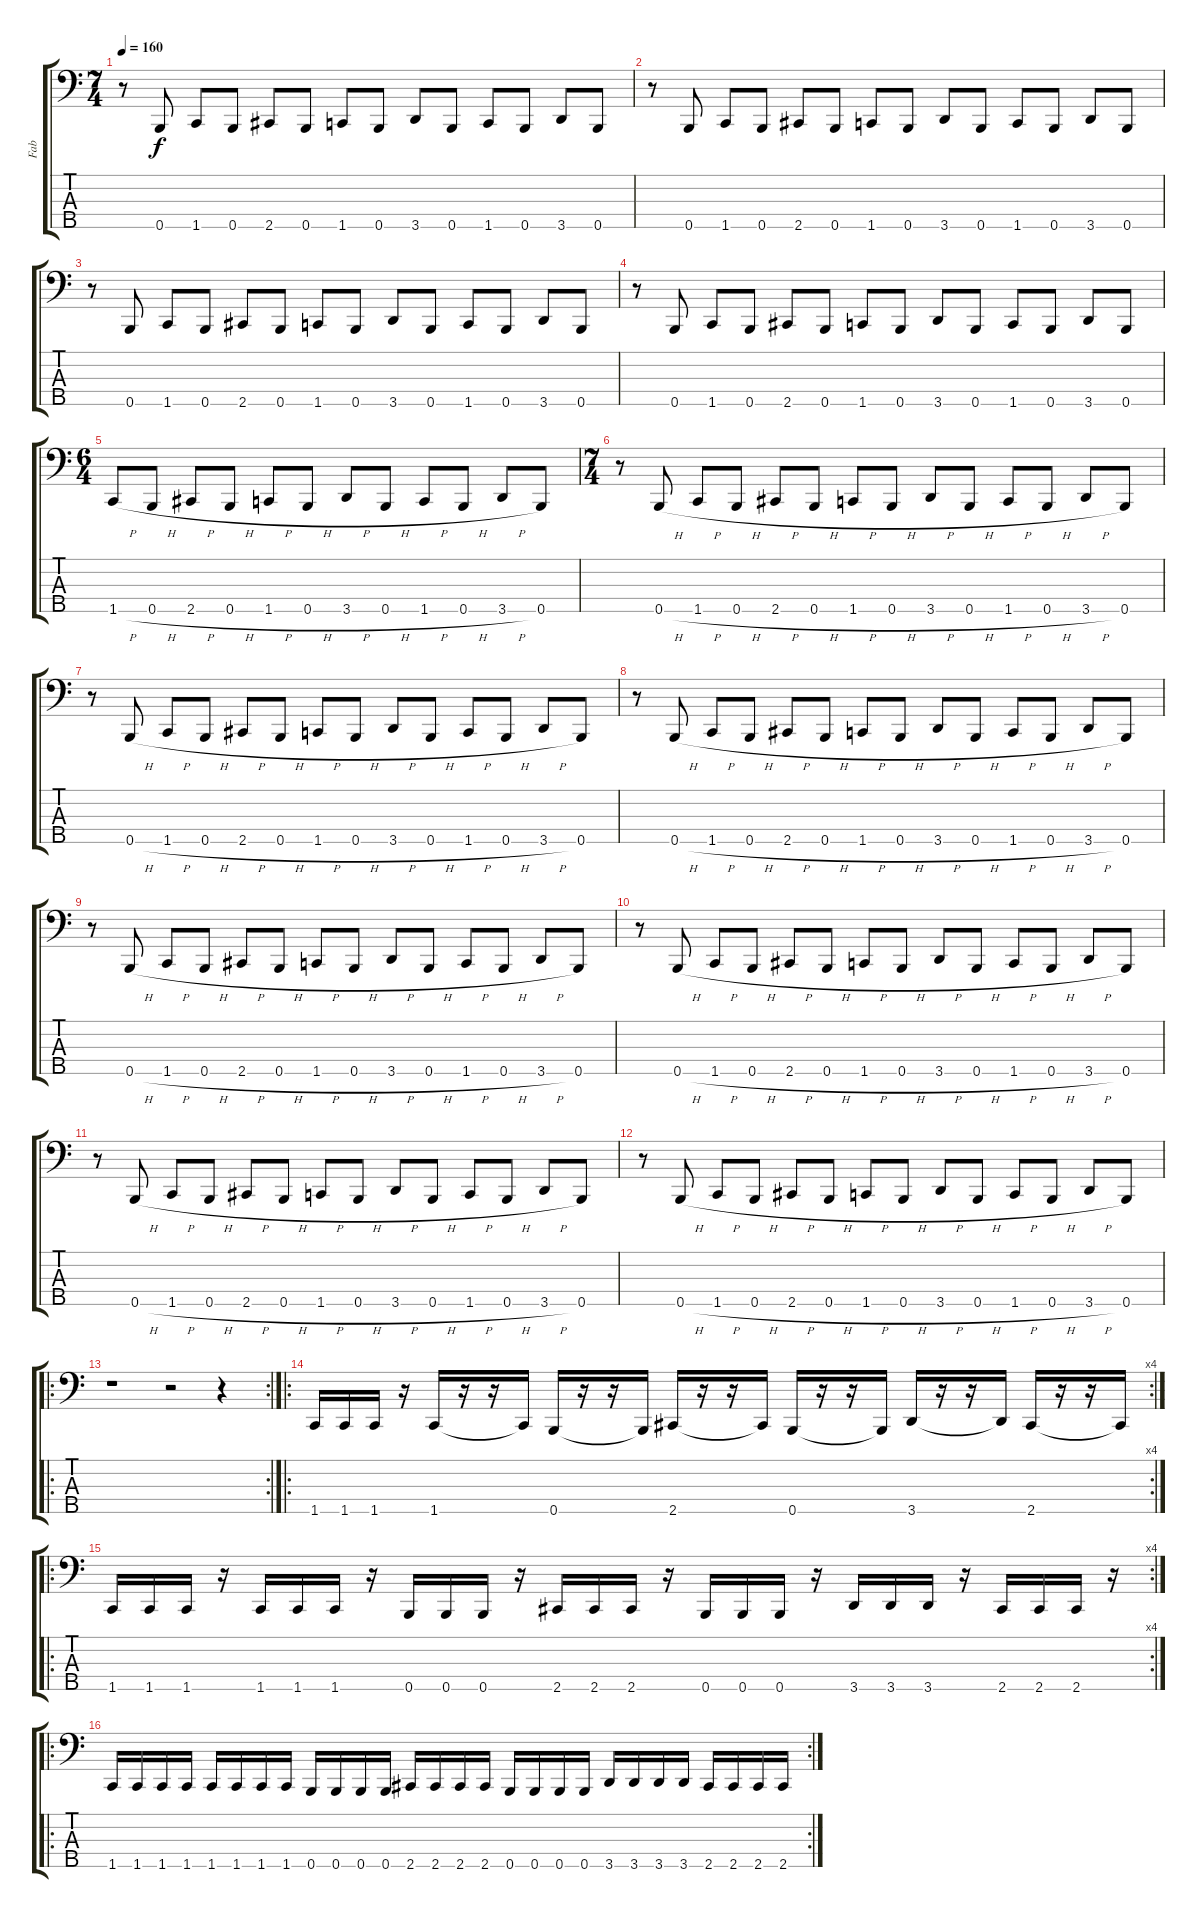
\track ("Fab" "Fab") {instrument electricbassfinger}
\staff {score tabs}
\tuning (G2 D2 A1 E1 B0) {hide}
\ts (7 4)
\tempo 160
\clef f4
\ks c
r.8{dy f} 0.5.8 1.5.8 0.5.8 2.5.8 0.5.8 1.5.8 0.5.8 3.5.8 0.5.8 1.5.8 0.5.8 3.5.8 0.5.8 |
r.8 0.5.8 1.5.8 0.5.8 2.5.8 0.5.8 1.5.8 0.5.8 3.5.8 0.5.8 1.5.8 0.5.8 3.5.8 0.5.8 |
r.8 0.5.8 1.5.8 0.5.8 2.5.8 0.5.8 1.5.8 0.5.8 3.5.8 0.5.8 1.5.8 0.5.8 3.5.8 0.5.8 |
r.8 0.5.8 1.5.8 0.5.8 2.5.8 0.5.8 1.5.8 0.5.8 3.5.8 0.5.8 1.5.8 0.5.8 3.5.8 0.5.8 |
\ts (6 4)
1.5{h}.8 0.5{h}.8 2.5{h}.8 0.5{h}.8 1.5{h}.8 0.5{h}.8 3.5{h}.8 0.5{h}.8 1.5{h}.8 0.5{h}.8 3.5{h}.8 0.5.8 |
\ts (7 4)
r.8 0.5{h}.8 1.5{h}.8 0.5{h}.8 2.5{h}.8 0.5{h}.8 1.5{h}.8 0.5{h}.8 3.5{h}.8 0.5{h}.8 1.5{h}.8 0.5{h}.8 3.5{h}.8 0.5.8 |
r.8 0.5{h}.8 1.5{h}.8 0.5{h}.8 2.5{h}.8 0.5{h}.8 1.5{h}.8 0.5{h}.8 3.5{h}.8 0.5{h}.8 1.5{h}.8 0.5{h}.8 3.5{h}.8 0.5.8 |
r.8 0.5{h}.8 1.5{h}.8 0.5{h}.8 2.5{h}.8 0.5{h}.8 1.5{h}.8 0.5{h}.8 3.5{h}.8 0.5{h}.8 1.5{h}.8 0.5{h}.8 3.5{h}.8 0.5.8 |
r.8 0.5{h}.8 1.5{h}.8 0.5{h}.8 2.5{h}.8 0.5{h}.8 1.5{h}.8 0.5{h}.8 3.5{h}.8 0.5{h}.8 1.5{h}.8 0.5{h}.8 3.5{h}.8 0.5.8 |
r.8 0.5{h}.8 1.5{h}.8 0.5{h}.8 2.5{h}.8 0.5{h}.8 1.5{h}.8 0.5{h}.8 3.5{h}.8 0.5{h}.8 1.5{h}.8 0.5{h}.8 3.5{h}.8 0.5.8 |
r.8 0.5{h}.8 1.5{h}.8 0.5{h}.8 2.5{h}.8 0.5{h}.8 1.5{h}.8 0.5{h}.8 3.5{h}.8 0.5{h}.8 1.5{h}.8 0.5{h}.8 3.5{h}.8 0.5.8 |
r.8 0.5{h}.8 1.5{h}.8 0.5{h}.8 2.5{h}.8 0.5{h}.8 1.5{h}.8 0.5{h}.8 3.5{h}.8 0.5{h}.8 1.5{h}.8 0.5{h}.8 3.5{h}.8 0.5.8 |
\ro
\rc 2
r.1 r.2 r.4 |
\ro
\rc 4
1.5.16 1.5.16 1.5.16 r.16 1.5.16 r.16 r.16 1.5{t}.16 0.5.16 r.16 r.16 0.5{t}.16 2.5.16 r.16 r.16 2.5{t}.16 0.5.16 r.16 r.16 0.5{t}.16 3.5.16 r.16 r.16 3.5{t}.16 2.5.16 r.16 r.16 2.5{t}.16 |
\ro
\rc 4
1.5.16 1.5.16 1.5.16 r.16 1.5.16 1.5.16 1.5.16 r.16 0.5.16 0.5.16 0.5.16 r.16 2.5.16 2.5.16 2.5.16 r.16 0.5.16 0.5.16 0.5.16 r.16 3.5.16 3.5.16 3.5.16 r.16 2.5.16 2.5.16 2.5.16 r.16 |
\ro
\rc 2
1.5.16 1.5.16 1.5.16 1.5.16 1.5.16 1.5.16 1.5.16 1.5.16 0.5.16 0.5.16 0.5.16 0.5.16 2.5.16 2.5.16 2.5.16 2.5.16 0.5.16 0.5.16 0.5.16 0.5.16 3.5.16 3.5.16 3.5.16 3.5.16 2.5.16 2.5.16 2.5.16 2.5.16
